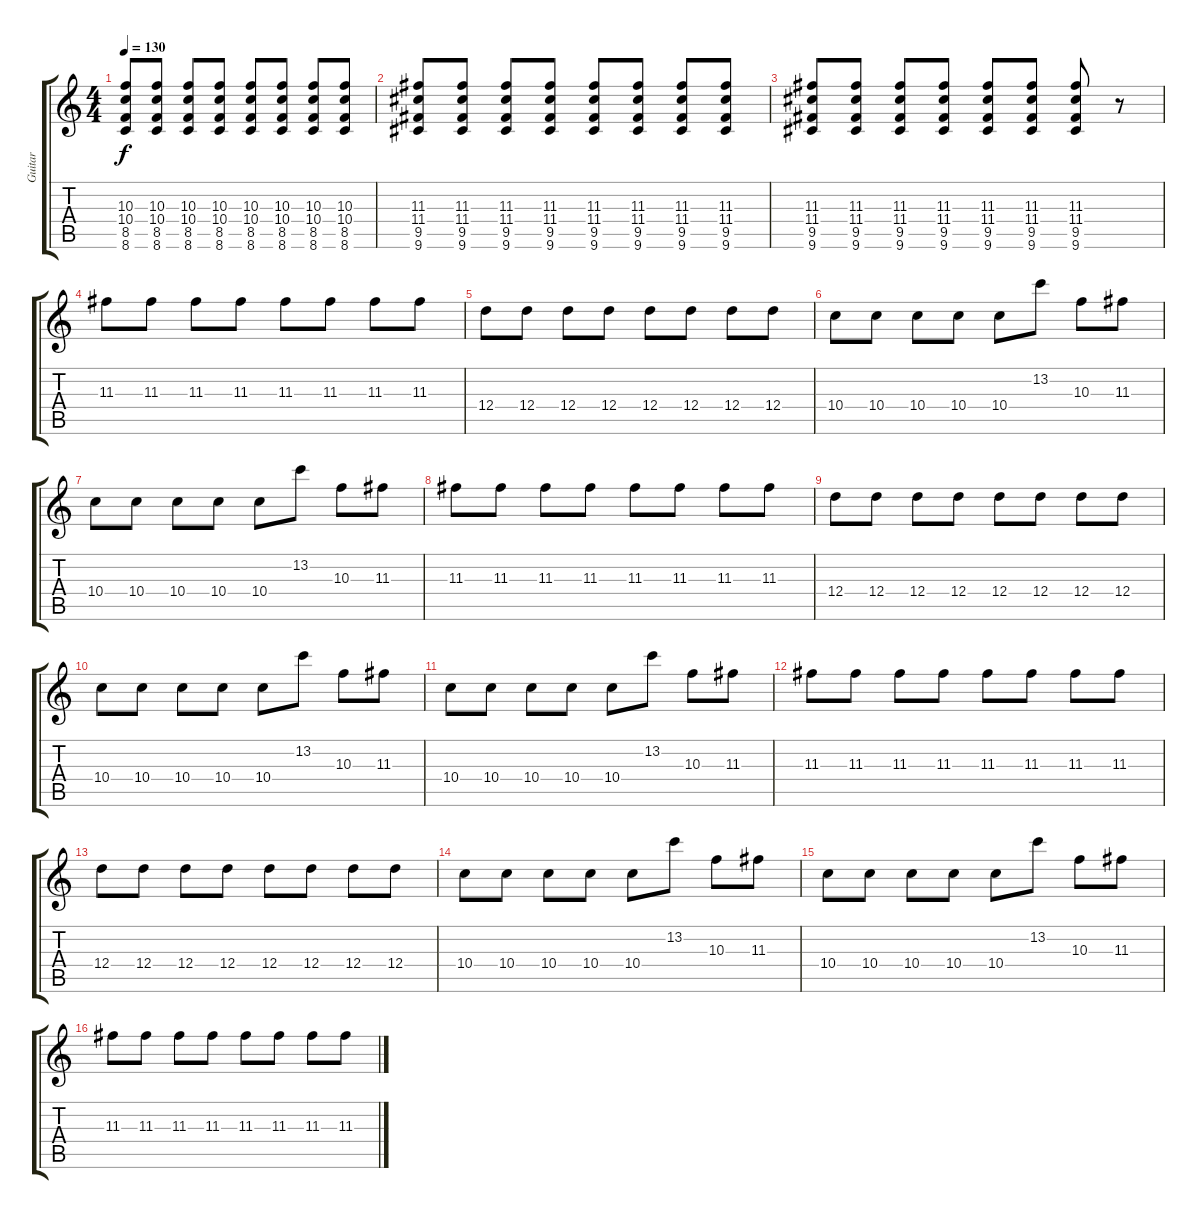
\track ("Guitar" "Guitar") {instrument distortionguitar}
\staff {score tabs}
\tuning (E4 B3 G3 D3 A2 E2) {hide}
\ts (4 4)
\tempo 130
\clef g2
\ks c
(10.3 10.4 8.5 8.6).8{dy f} (10.3 10.4 8.5 8.6).8 (10.3 10.4 8.5 8.6).8 (10.3 10.4 8.5 8.6).8 (10.3 10.4 8.5 8.6).8 (10.3 10.4 8.5 8.6).8 (10.3 10.4 8.5 8.6).8 (10.3 10.4 8.5 8.6).8 |
(11.3 11.4 9.5 9.6).8 (11.3 11.4 9.5 9.6).8 (11.3 11.4 9.5 9.6).8 (11.3 11.4 9.5 9.6).8 (11.3 11.4 9.5 9.6).8 (11.3 11.4 9.5 9.6).8 (11.3 11.4 9.5 9.6).8 (11.3 11.4 9.5 9.6).8 |
(11.3 11.4 9.5 9.6).8 (11.3 11.4 9.5 9.6).8 (11.3 11.4 9.5 9.6).8 (11.3 11.4 9.5 9.6).8 (11.3 11.4 9.5 9.6).8 (11.3 11.4 9.5 9.6).8 (11.3 11.4 9.5 9.6).8 r.8 |
11.3.8 11.3.8 11.3.8 11.3.8 11.3.8 11.3.8 11.3.8 11.3.8 |
12.4.8 12.4.8 12.4.8 12.4.8 12.4.8 12.4.8 12.4.8 12.4.8 |
10.4.8 10.4.8 10.4.8 10.4.8 10.4.8 13.2.8 10.3.8 11.3.8 |
10.4.8 10.4.8 10.4.8 10.4.8 10.4.8 13.2.8 10.3.8 11.3.8 |
11.3.8 11.3.8 11.3.8 11.3.8 11.3.8 11.3.8 11.3.8 11.3.8 |
12.4.8 12.4.8 12.4.8 12.4.8 12.4.8 12.4.8 12.4.8 12.4.8 |
10.4.8 10.4.8 10.4.8 10.4.8 10.4.8 13.2.8 10.3.8 11.3.8 |
10.4.8 10.4.8 10.4.8 10.4.8 10.4.8 13.2.8 10.3.8 11.3.8 |
11.3.8 11.3.8 11.3.8 11.3.8 11.3.8 11.3.8 11.3.8 11.3.8 |
12.4.8 12.4.8 12.4.8 12.4.8 12.4.8 12.4.8 12.4.8 12.4.8 |
10.4.8 10.4.8 10.4.8 10.4.8 10.4.8 13.2.8 10.3.8 11.3.8 |
10.4.8 10.4.8 10.4.8 10.4.8 10.4.8 13.2.8 10.3.8 11.3.8 |
11.3.8 11.3.8 11.3.8 11.3.8 11.3.8 11.3.8 11.3.8 11.3.8
